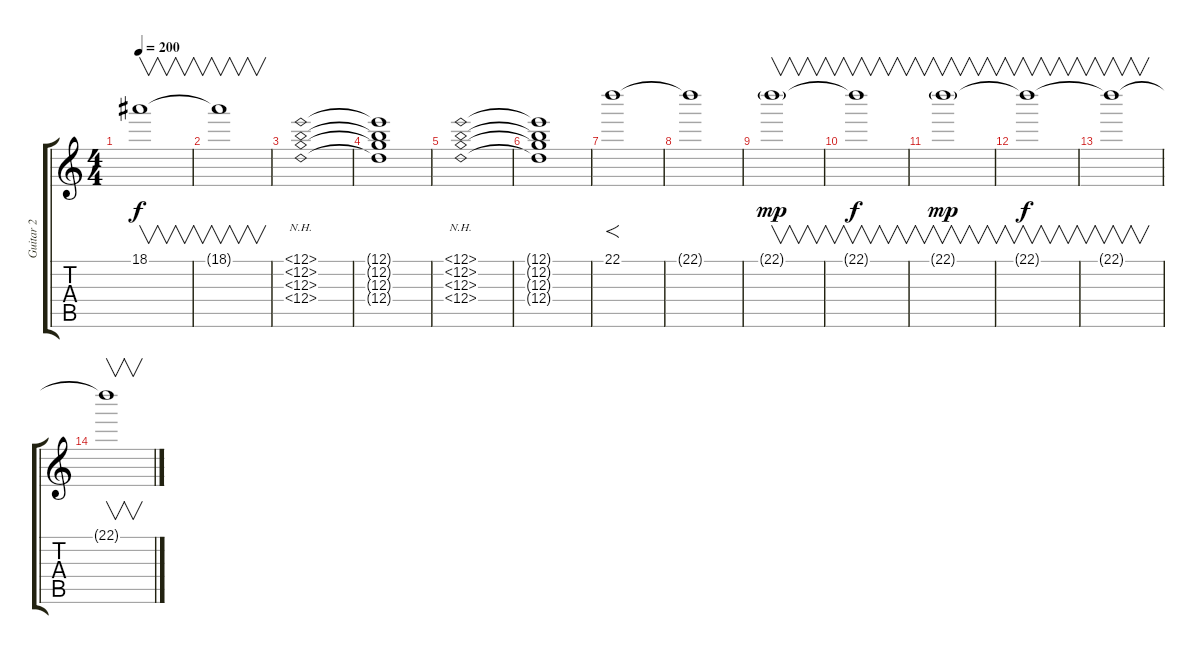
\track ("Guitar 2" "Guitar 2") {instrument distortionguitar}
\staff {score tabs}
\tuning (E4 B3 G3 D3 A2 E2) {hide}
\ts (4 4)
\tempo 200
\clef g2
\ks c
18.1{t}.1{v dy f} |
18.1{t}.1{v} |
(12.1{nh} 12.2{nh} 12.3{nh} 12.4{nh}).1 |
(12.1{t} 12.2{t} 12.3{t} 12.4{t}).1 |
(12.1{nh} 12.2{nh} 12.3{nh} 12.4{nh}).1 |
(12.1{t} 12.2{t} 12.3{t} 12.4{t}).1 |
22.1.1{f} |
22.1{t}.1 |
22.1{g}.1{v dy mp} |
22.1{t}.1{v dy f} |
22.1{g}.1{v dy mp} |
22.1{t}.1{v dy f} |
22.1{t}.1{v} |
22.1{t}.1{v}
